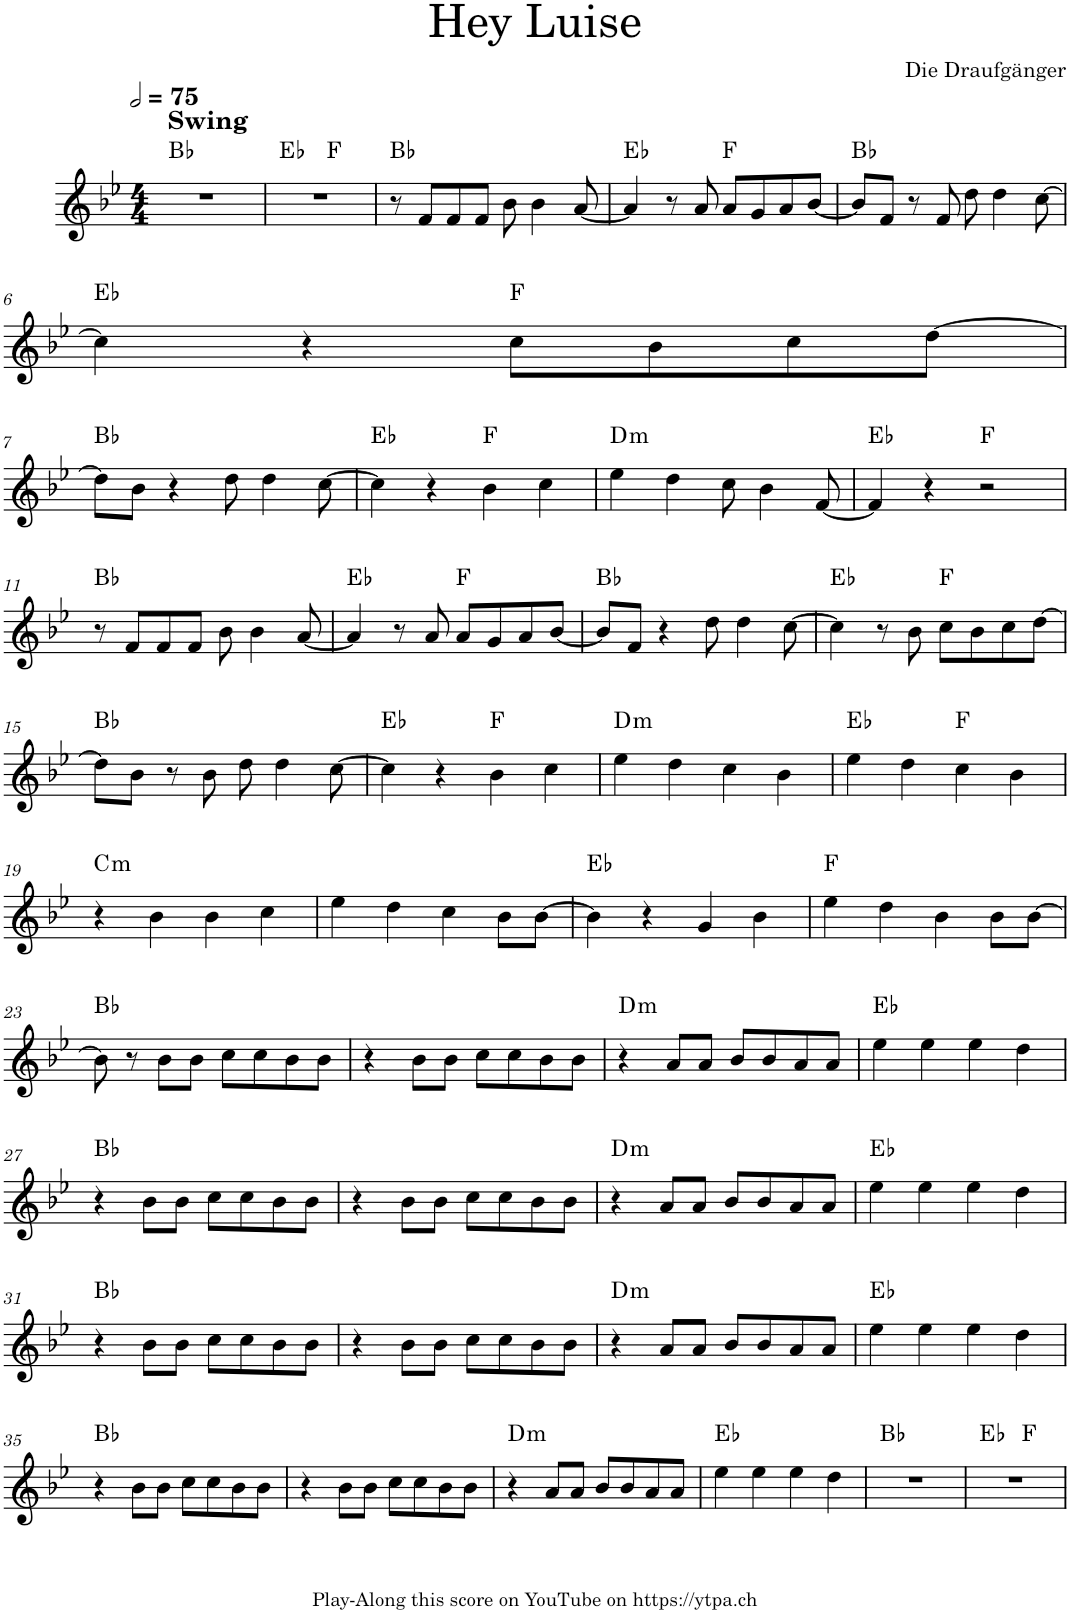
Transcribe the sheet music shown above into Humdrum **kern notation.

**kern	**harte
*part1	*part1
*staff1	*
*I"Piano	*
*I'Pno.	*
*clefG2	*
*k[b-e-]	*
*M4/4	*
*MM150	*
=1	=1
!LO:TX:a:B:t=Swing	!
1r	Bb:maj
=2	=2
*^	*
1r	2ryy	Eb:maj
.	2ryy	F:maj
*v	*v	*
=3	=3
8r	Bb:maj
8f/L	.
8f/	.
8f/J	.
8b-\	.
4b-\	.
[8a/	.
=4	=4
4a/]	Eb:maj
8r	.
8a/	.
8a/L	F:maj
8g/	.
8a/	.
[8b-/J	.
=5	=5
8b-/L]	Bb:maj
8f/J	.
8r	.
8f/	.
8dd\	.
4dd\	.
[8cc\	.
!!LO:LB:g=z
=6	=6
4cc\]	Eb:maj
4r	.
8cc\L	F:maj
8b-\	.
8cc\	.
[8dd\J	.
!!LO:LB:g=z
=7	=7
8dd\L]	Bb:maj
8b-\J	.
4r	.
8dd\	.
4dd\	.
[8cc\	.
=8	=8
4cc\]	Eb:maj
4r	.
4b-\	F:maj
4cc\	.
=9	=9
!	!LO:H:kt=m
4ee-\	D:min
4dd\	.
8cc\	.
4b-\	.
[8f/	.
=10	=10
4f/]	Eb:maj
4r	.
2r	F:maj
!!LO:LB:g=z
=11	=11
8r	Bb:maj
8f/L	.
8f/	.
8f/J	.
8b-\	.
4b-\	.
[8a/	.
=12	=12
4a/]	Eb:maj
8r	.
8a/	.
8a/L	F:maj
8g/	.
8a/	.
[8b-/J	.
=13	=13
8b-/L]	Bb:maj
8f/J	.
4r	.
8dd\	.
4dd\	.
[8cc\	.
=14	=14
4cc\]	Eb:maj
8r	.
8b-\	.
8cc\L	F:maj
8b-\	.
8cc\	.
[8dd\J	.
!!LO:LB:g=z
=15	=15
8dd\L]	Bb:maj
8b-\J	.
8r	.
8b-\	.
8dd\	.
4dd\	.
[8cc\	.
=16	=16
4cc\]	Eb:maj
4r	.
4b-\	F:maj
4cc\	.
=17	=17
!	!LO:H:kt=m
4ee-\	D:min
4dd\	.
4cc\	.
4b-\	.
=18	=18
4ee-\	Eb:maj
4dd\	.
4cc\	F:maj
4b-\	.
!!LO:LB:g=z
=19	=19
!	!LO:H:kt=m
4r	C:min
4b-\	.
4b-\	.
4cc\	.
=20	=20
4ee-\	.
4dd\	.
4cc\	.
8b-\L	.
[8b-\J	.
=21	=21
4b-\]	Eb:maj
4r	.
4g/	.
4b-\	.
=22	=22
4ee-\	F:maj
4dd\	.
4b-\	.
8b-\L	.
[8b-\J	.
!!LO:LB:g=z
=23	=23
8b-\]	Bb:maj
8r	.
8b-\L	.
8b-\J	.
8cc\L	.
8cc\	.
8b-\	.
8b-\J	.
=24	=24
4r	.
8b-\L	.
8b-\J	.
8cc\L	.
8cc\	.
8b-\	.
8b-\J	.
=25	=25
!	!LO:H:kt=m
4r	D:min
8a/L	.
8a/J	.
8b-/L	.
8b-/	.
8a/	.
8a/J	.
=26	=26
4ee-\	Eb:maj
4ee-\	.
4ee-\	.
4dd\	.
!!LO:LB:g=z
=27	=27
4r	Bb:maj
8b-\L	.
8b-\J	.
8cc\L	.
8cc\	.
8b-\	.
8b-\J	.
=28	=28
4r	.
8b-\L	.
8b-\J	.
8cc\L	.
8cc\	.
8b-\	.
8b-\J	.
=29	=29
!	!LO:H:kt=m
4r	D:min
8a/L	.
8a/J	.
8b-/L	.
8b-/	.
8a/	.
8a/J	.
=30	=30
4ee-\	Eb:maj
4ee-\	.
4ee-\	.
4dd\	.
!!LO:LB:g=z
=31	=31
4r	Bb:maj
8b-\L	.
8b-\J	.
8cc\L	.
8cc\	.
8b-\	.
8b-\J	.
=32	=32
4r	.
8b-\L	.
8b-\J	.
8cc\L	.
8cc\	.
8b-\	.
8b-\J	.
=33	=33
!	!LO:H:kt=m
4r	D:min
8a/L	.
8a/J	.
8b-/L	.
8b-/	.
8a/	.
8a/J	.
=34	=34
4ee-\	Eb:maj
4ee-\	.
4ee-\	.
4dd\	.
!!LO:LB:g=z
=35	=35
4r	Bb:maj
8b-\L	.
8b-\J	.
8cc\L	.
8cc\	.
8b-\	.
8b-\J	.
=36	=36
4r	.
8b-\L	.
8b-\J	.
8cc\L	.
8cc\	.
8b-\	.
8b-\J	.
=37	=37
!	!LO:H:kt=m
4r	D:min
8a/L	.
8a/J	.
8b-/L	.
8b-/	.
8a/	.
8a/J	.
=38	=38
4ee-\	Eb:maj
4ee-\	.
4ee-\	.
4dd\	.
=39	=39
1r	Bb:maj
=40	=40
*^	*
1r	2ryy	Eb:maj
.	2ryy	F:maj
*v	*v	*
=	=
*-	*-
